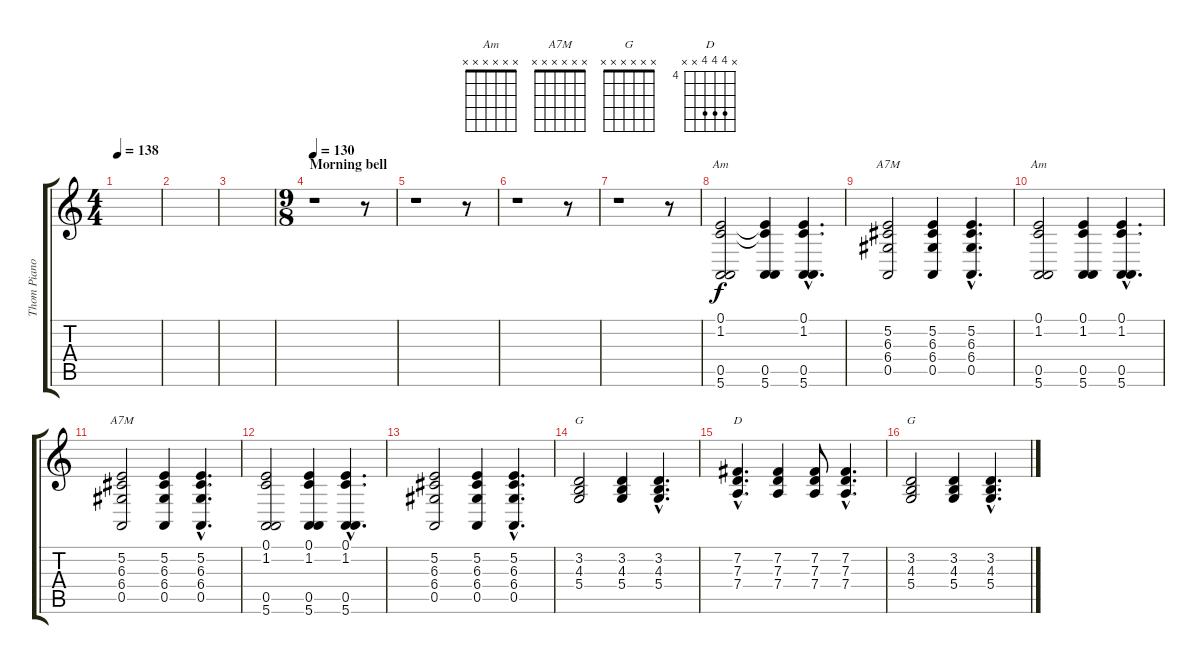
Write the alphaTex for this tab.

\track ("Thom Piano(morning bell)" "Thom Piano") {instrument electricpiano1}
\staff {score tabs}
\tuning (E4 B3 G3 D3 A2 E2) {hide}
\chord ("Am" 0 1 x x 0 5)
\chord ("A7M" x 5 6 6 0 x) {firstfret 2}
\chord ("Am" x x x x x x) {firstfret 0}
\chord ("A7M" x x x x x x) {firstfret 0}
\chord ("G" x 3 4 5 x x)
\chord ("D" x 7 7 7 x x) {firstfret 4}
\chord ("G" x x x x x x) {firstfret 0}
\ts (4 4)
\tempo 138
\clef g2
\ks c
|
|
|
\ts (9 8)
\section ("" "Morning bell")
\tempo 130
r.1 r.8 |
r.1 r.8 |
r.1 r.8 |
r.1 r.8 |
(0.1 1.2 0.5 5.6).2{ch "Am"} (0.1{t} 1.2{t} 0.5 5.6).4 (0.1{hac} 1.2{hac} 0.5{hac} 5.6{hac}).4{d} |
(5.2 6.3 6.4 0.5).2{ch "A7M"} (5.2 6.3 6.4 0.5).4 (5.2{hac} 6.3{hac} 6.4{hac} 0.5{hac}).4{d} |
(0.1 1.2 0.5 5.6).2{ch "Am"} (0.1 1.2 0.5 5.6).4 (0.1{hac} 1.2{hac} 0.5{hac} 5.6{hac}).4{d} |
(5.2 6.3 6.4 0.5).2{ch "A7M"} (5.2 6.3 6.4 0.5).4 (5.2{hac} 6.3{hac} 6.4{hac} 0.5{hac}).4{d} |
(0.1 1.2 0.5 5.6).2 (0.1 1.2 0.5 5.6).4 (0.1{hac} 1.2{hac} 0.5{hac} 5.6{hac}).4{d} |
(5.2 6.3 6.4 0.5).2 (5.2 6.3 6.4 0.5).4 (5.2{hac} 6.3{hac} 6.4{hac} 0.5{hac}).4{d} |
(3.2 4.3 5.4).2{ch "G"} (3.2 4.3 5.4).4 (3.2{hac} 4.3{hac} 5.4{hac}).4{d} |
(7.2{hac} 7.3{hac} 7.4{hac}).4{d ch "D"} (7.2 7.3 7.4).4 (7.2 7.3 7.4).8 (7.2{hac} 7.3{hac} 7.4{hac}).4{d} |
(3.2 4.3 5.4).2{ch "G"} (3.2 4.3 5.4).4 (3.2{hac} 4.3{hac} 5.4{hac}).4{d}
